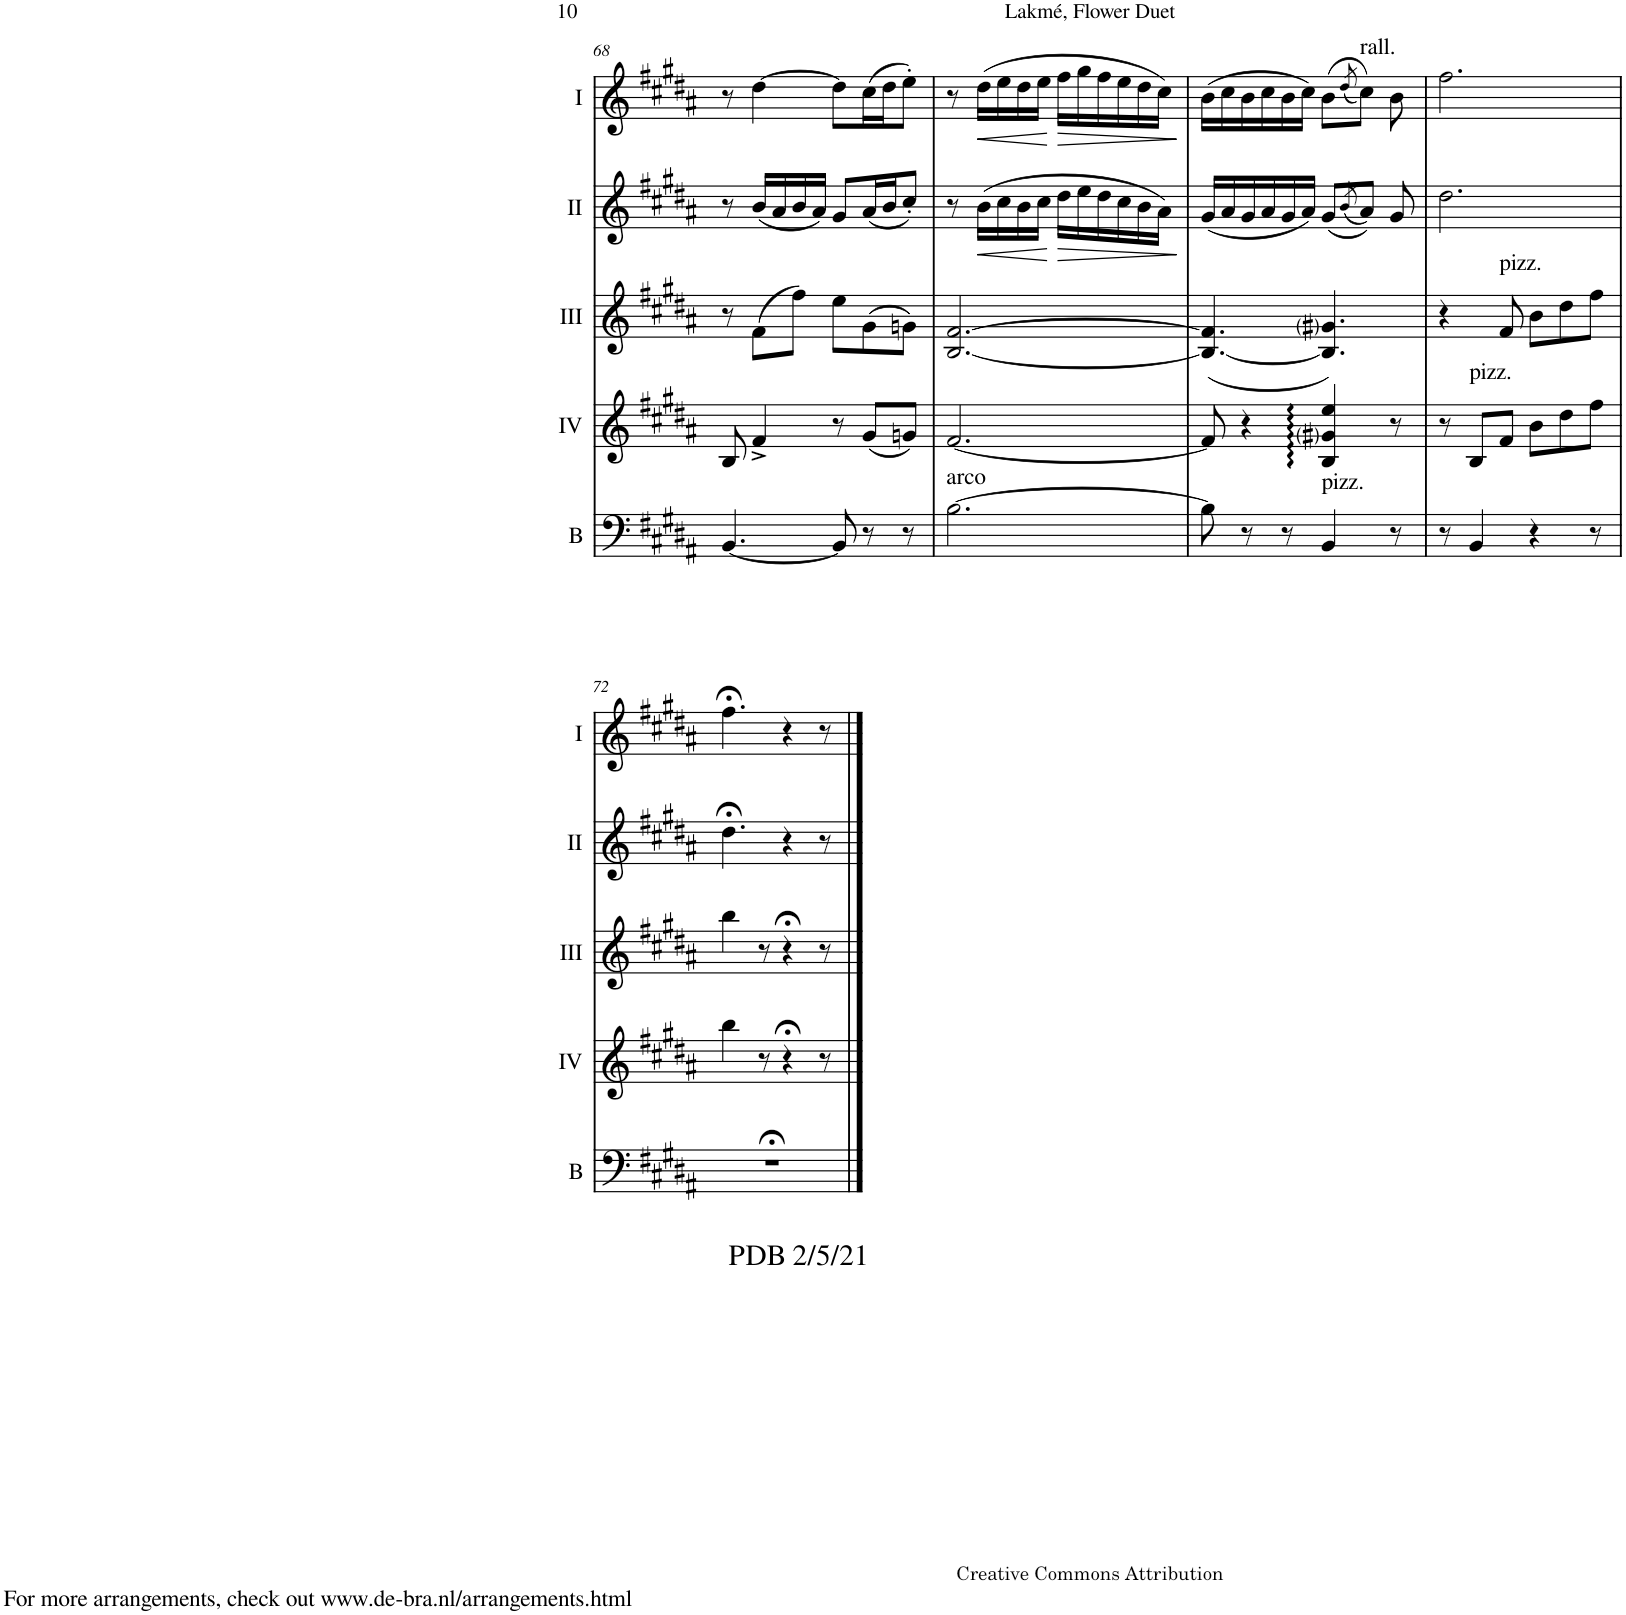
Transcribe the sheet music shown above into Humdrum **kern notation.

**kern	**kern	**kern	**kern	**dynam	**kern	**dynam
*part5	*part4	*part3	*part2	*part2	*part1	*part1
*staff5	*staff4	*staff3	*staff2	*staff2	*staff1	*staff1
*I"Bass	*I"Acc. 4	*I"Acc. 3	*I"Acc. 2	*	*I"Acc. 1	*
*I'B	*	*	*	*	*	*
!!LO:PB:g=z
*clefF4	*clefG2	*clefG2	*clefG2	*	*clefG2	*
*Trd7c12	*Trd7c12	*Trd7c12	*	*	*	*
*k[f#c#g#d#a#]	*k[f#c#g#d#a#]	*k[f#c#g#d#a#]	*k[f#c#g#d#a#]	*	*k[f#c#g#d#a#]	*
*M6/8	*M6/8	*M6/8	*M6/8	*	*M6/8	*
=68	=68	=68	=68	=68	=68	=68
[4.BB/	8B/	8r	8r	.	8r	.
.	4f#^/	(8f#\L	(16b/LL	.	[4dd#\	.
.	.	.	16a#/	.	.	.
.	.	8ff#\J)	16b/	.	.	.
.	.	.	16a#/JJ)	.	.	.
8BB/]	8r	8ee\L	8g#/L	.	8dd#\L]	.
8r	(8g#/L	(8g#\	(16a#/L	.	(16cc#\L	.
.	.	.	16b/J	.	16dd#\J	.
8r	8gn/J)	8gn\J)	8cc#'/J)	.	8ee'\J)	.
=69	=69	=69	=69	=69	=69	=69
!LO:TX:a:t=arco	!	!	!	!	!	!
[2.B\	[2.f#/	[2.B/ [2.f#/	8r	.	8r	.
!	!	!	!	!LO:HP:b	!	!LO:HP:b
.	.	.	(16b\LL	<	(16dd#\LL	<
.	.	.	16cc#\	.	16ee\	.
.	.	.	16b\	.	16dd#\	.
.	.	.	16cc#\JJ	.	16ee\JJ	.
!	!	!	!	!LO:HP:n=1:b	!	!LO:HP:n=1:b
.	.	.	16dd#\LL	[ >	16ff#\LL	[ >
.	.	.	16ee\	.	16gg#\	.
.	.	.	16dd#\	.	16ff#\	.
.	.	.	16cc#\	.	16ee\	.
.	.	.	16b\	.	16dd#\	.
.	.	.	16a#\JJ)	.	16cc#\JJ)	.
.	.	.	.	]	.	]
=70	=70	=70	=70	=70	=70	=70
8B\]	8f#/]	(4.B/_ 4.f#/]	(16g#/LL	.	(16b\LL	.
.	.	.	16a#/	.	16cc#\	.
8r	4r	.	16g#/	.	16b\	.
.	.	.	16a#/	.	16cc#\	.
8r	.	.	16g#/	.	16b\	.
.	.	.	16a#/JJ)	.	16cc#\JJ)	.
!LO:TX:a:t=pizz.	!	!	!	!	!	!
4BB/	4B/ 4g#i/ 4ee/	4.B/] 4.g#i/)	(8g#/L	.	(8b\L	.
.	.	.	(8qb/	.	(8qdd#/	.
!	!	!	!	!	!LO:TX:a:t=rall.	!
.	.	.	8a#/J))	.	8cc#\J))	.
8r	8r	.	8g#/	.	8b\	.
=71	=71	=71	=71	=71	=71	=71
8r	8r	4r	2.dd#\	.	2.ff#\	.
!	!LO:TX:a:t=pizz.	!	!	!	!	!
4BB/	8B/L	.	.	.	.	.
!	!	!LO:TX:a:t=pizz.	!	!	!	!
.	8f#/J	8f#/	.	.	.	.
4r	8b\L	8b\L	.	.	.	.
.	8dd#\	8dd#\	.	.	.	.
8r	8ff#\J	8ff#\J	.	.	.	.
!!LO:LB:g=z
=72	=72	=72	=72	=72	=72	=72
!	!	!	!	!	!LO:TX:b:t=PDB 2/5/21	!
!	!	!	!	!	!LO:TX:b:t=For more arrangements, check out www.de-bra.nl/arrangements.html	!
2.r;<	4bb\	4bb\	4.dd#;<\	.	4.ff#;<\	.
.	8r	8r	.	.	.	.
.	4r;<	4r;<	4r	.	4r	.
.	8r	8r	8r	.	8r	.
==	==	==	==	==	==	==
*-	*-	*-	*-	*-	*-	*-
